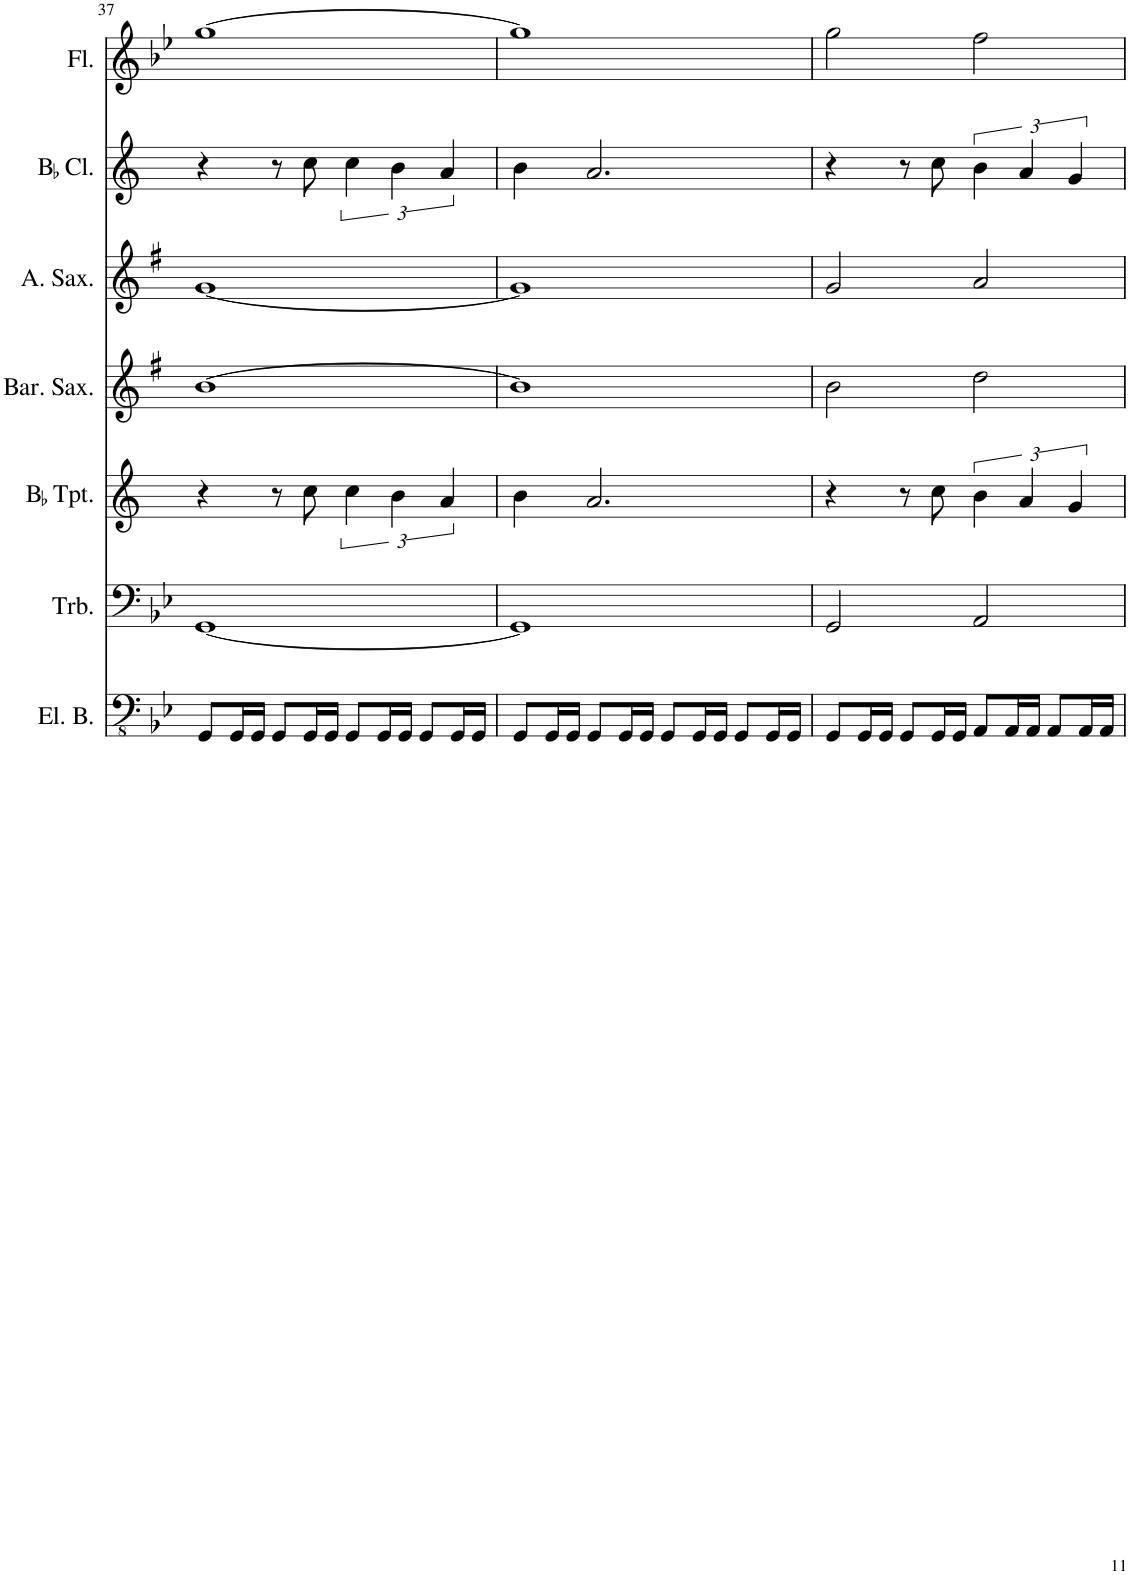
**kern	**kern	**kern	**kern	**kern	**kern	**kern
*part7	*part6	*part5	*part4	*part3	*part2	*part1
*staff7	*staff6	*staff5	*staff4	*staff3	*staff2	*staff1
*I"Electric Bass	*I"Trombone	*I"BaccidentalFlat Trumpet	*I"Baritone Saxophone	*I"Alto Saxophone	*I"BaccidentalFlat Clarinet	*I"Flute
*I'El. B.	*I'Trb.	*I'BaccidentalFlat Tpt.	*I'Bar. Sax.	*I'A. Sax.	*I'BaccidentalFlat Cl.	*I'Fl.
!!LO:PB:g=z
*clefFv4	*clefF4	*clefG2	*clefG2	*clefG2	*clefG2	*clefG2
*	*	*Trd1c2	*Trd12c21	*Trd5c9	*Trd1c2	*
*k[b-e-]	*k[b-e-]	*k[]	*k[f#]	*k[f#]	*k[]	*k[b-e-]
*M4/4	*M4/4	*M4/4	*M4/4	*M4/4	*M4/4	*M4/4
=37	=37	=37	=37	=37	=37	=37
8GGG/L	[1GG	4r	[1b	[1g	4r	[1gg
16GGG/L	.	.	.	.	.	.
16GGG/JJ	.	.	.	.	.	.
8GGG/L	.	8r	.	.	8r	.
16GGG/L	.	8cc\	.	.	8cc\	.
16GGG/JJ	.	.	.	.	.	.
8GGG/L	.	6cc\	.	.	6cc\	.
16GGG/L	.	.	.	.	.	.
.	.	6b\	.	.	6b\	.
16GGG/JJ	.	.	.	.	.	.
8GGG/L	.	.	.	.	.	.
.	.	6a/	.	.	6a/	.
16GGG/L	.	.	.	.	.	.
16GGG/JJ	.	.	.	.	.	.
=38	=38	=38	=38	=38	=38	=38
8GGG/L	1GG]	4b\	1b]	1g]	4b\	1gg]
16GGG/L	.	.	.	.	.	.
16GGG/JJ	.	.	.	.	.	.
8GGG/L	.	2.a/	.	.	2.a/	.
16GGG/L	.	.	.	.	.	.
16GGG/JJ	.	.	.	.	.	.
8GGG/L	.	.	.	.	.	.
16GGG/L	.	.	.	.	.	.
16GGG/JJ	.	.	.	.	.	.
8GGG/L	.	.	.	.	.	.
16GGG/L	.	.	.	.	.	.
16GGG/JJ	.	.	.	.	.	.
=39	=39	=39	=39	=39	=39	=39
8GGG/L	2GG/	4r	2b\	2g/	4r	2gg\
16GGG/L	.	.	.	.	.	.
16GGG/JJ	.	.	.	.	.	.
8GGG/L	.	8r	.	.	8r	.
16GGG/L	.	8cc\	.	.	8cc\	.
16GGG/JJ	.	.	.	.	.	.
8AAA/L	2AA/	6b\	2dd\	2a/	6b\	2ff\
16AAA/L	.	.	.	.	.	.
.	.	6a/	.	.	6a/	.
16AAA/JJ	.	.	.	.	.	.
8AAA/L	.	.	.	.	.	.
.	.	6g/	.	.	6g/	.
16AAA/L	.	.	.	.	.	.
16AAA/JJ	.	.	.	.	.	.
=	=	=	=	=	=	=
*-	*-	*-	*-	*-	*-	*-
